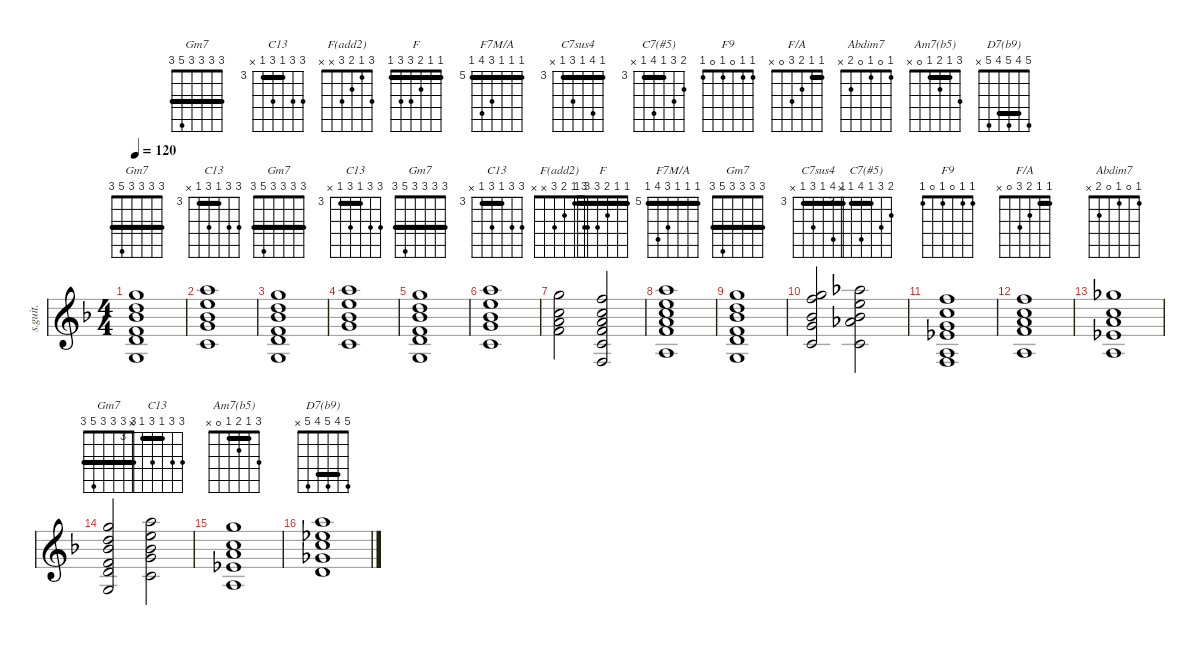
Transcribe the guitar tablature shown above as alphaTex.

\defaultSystemsLayout 4
\hideDynamics
\bracketExtendMode nobrackets
\otherSystemsTrackNameOrientation horizontal
\chordDiagramsInScore
\track ("Steel Guitar" "s.guit.") {instrument acousticguitarsteel}
\staff {score}
\tuning (E4 B3 G3 D3 A2 E2)
\chord ("Gm7" 3 3 3 3 5 3) {showfingering false barre (3 3 3 3)}
\chord ("C13" 5 5 3 5 3 x) {firstfret 3 showfingering false barre 3}
\chord ("F(add2)" 3 1 2 3 x x) {showfingering false}
\chord ("F" 1 1 2 3 3 1) {showfingering false barre (1 1)}
\chord ("F7M/A" 5 5 5 7 8 5) {firstfret 5 showfingering false barre (5 5 5)}
\chord ("C7sus4" 3 6 3 5 3 x) {firstfret 3 showfingering false barre (3 3)}
\chord ("C7(#5)" 4 5 3 6 3 x) {firstfret 3 showfingering false barre 3}
\chord ("F9" 1 1 0 1 0 1) {showfingering false}
\chord ("F/A" 1 1 2 3 0 x) {showfingering false barre 1}
\chord ("Abdim7" 1 0 1 0 2 x) {showfingering false}
\chord ("Am7(b5)" 3 1 2 1 0 x) {showfingering false barre 1}
\chord ("D7(b9)" 5 4 5 4 5 x) {showfingering false barre 4}
\ts (4 4)
\tempo 120
\clef g2
\ks f
(3.6{acc forcenatural} 5.5{acc forcenatural} 3.4{acc forcenatural} 3.3{acc b} 3.2{acc forcenatural} 3.1{acc forcenatural}).1{ch "Gm7" dy mf instrument acousticguitarsteel beam Up} |
(3.5{acc forcenatural} 5.4{acc forcenatural} 3.3{acc b} 5.2{acc forcenatural} 5.1{acc forcenatural}).1{ch "C13" beam Down} |
(3.6{acc forcenatural} 5.5{acc forcenatural} 3.4{acc forcenatural} 3.3{acc b} 3.2{acc forcenatural} 3.1{acc forcenatural}).1{ch "Gm7" beam Up} |
(3.5{acc forcenatural} 5.4{acc forcenatural} 3.3{acc b} 5.2{acc forcenatural} 5.1{acc forcenatural}).1{ch "C13" beam Down} |
(3.6{acc forcenatural} 5.5{acc forcenatural} 3.4{acc forcenatural} 3.3{acc b} 3.2{acc forcenatural} 3.1{acc forcenatural}).1{ch "Gm7" beam Up} |
(3.5{acc forcenatural} 5.4{acc forcenatural} 3.3{acc b} 5.2{acc forcenatural} 5.1{acc forcenatural}).1{ch "C13" beam Down} |
(3.4{acc forcenatural} 2.3{acc forcenatural} 1.2{acc forcenatural} 3.1{acc forcenatural}).2{ch "F(add2)" beam Down} (1.6{acc forcenatural} 3.5{acc forcenatural} 3.4{acc forcenatural} 2.3{acc forcenatural} 1.2{acc forcenatural} 1.1{acc forcenatural}).2{ch "F" beam Up} |
(5.6{acc forcenatural} 8.5{acc forcenatural} 7.4{acc forcenatural} 5.3{acc forcenatural} 5.2{acc forcenatural} 5.1{acc forcenatural}).1{ch "F7M/A" beam Up} |
(3.6{acc forcenatural} 5.5{acc forcenatural} 3.4{acc forcenatural} 3.3{acc b} 3.2{acc forcenatural} 3.1{acc forcenatural}).1{ch "Gm7" beam Up} |
(3.5{acc forcenatural} 5.4{acc forcenatural} 3.3{acc b} 6.2{acc forcenatural} 3.1{acc forcenatural}).2{ch "C7sus4" beam Up} (3.5{acc forcenatural} 6.4{acc b} 3.3{acc b} 5.2{acc forcenatural} 4.1{acc b}).2{ch "C7(#5)" beam Down} |
(1.6{acc forcenatural} 0.5{acc forcenatural} 1.4{acc b} 0.3{acc forcenatural} 1.2{acc forcenatural} 1.1{acc forcenatural}).1{ch "F9" beam Up} |
(0.5{acc forcenatural} 3.4{acc forcenatural} 2.3{acc forcenatural} 1.2{acc forcenatural} 1.1{acc forcenatural}).1{ch "F/A" beam Up} |
(0.5{acc forcenatural} 1.4{acc b} 2.3{acc forcenatural} 1.2{acc forcenatural} 2.1{acc b}).1{ch "Abdim7" beam Up} |
(3.6{acc forcenatural} 5.5{acc forcenatural} 3.4{acc forcenatural} 3.3{acc b} 3.2{acc forcenatural} 3.1{acc forcenatural}).2{ch "Gm7" beam Up} (3.5{acc forcenatural} 5.4{acc forcenatural} 3.3{acc b} 5.2{acc forcenatural} 5.1{acc forcenatural}).2{ch "C13" beam Down} |
(0.5{acc forcenatural} 1.4{acc b} 2.3{acc forcenatural} 1.2{acc forcenatural} 3.1{acc forcenatural}).1{ch "Am7(b5)" beam Up} |
(5.5{acc forcenatural} 4.4{acc b} 5.3{acc forcenatural} 4.2{acc b} 5.1{acc forcenatural}).1{ch "D7(b9)" beam Down}
